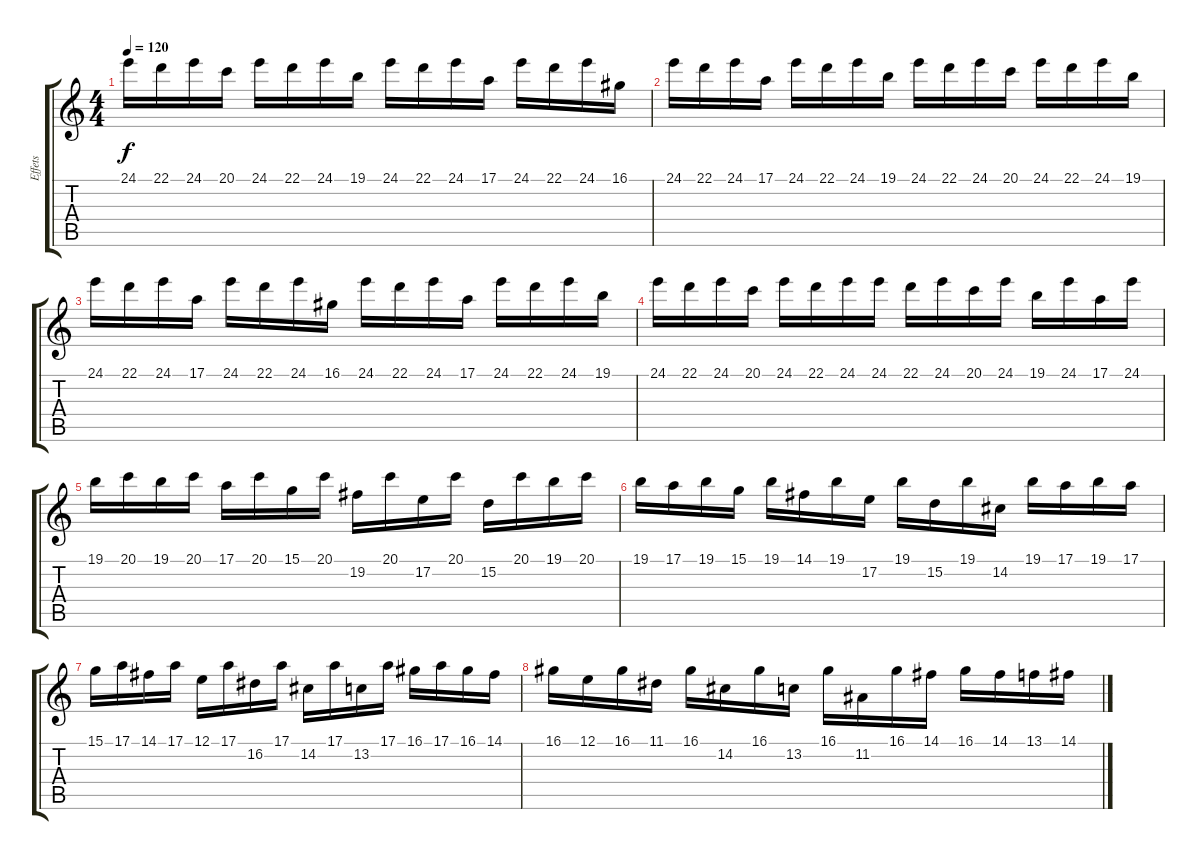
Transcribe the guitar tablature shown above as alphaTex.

\track ("Effets" "Effets") {instrument musicbox}
\staff {score tabs}
\tuning (E4 B3 G3 D3 A2 E2) {hide}
\ts (4 4)
\tempo 120
\clef g2
\ks c
24.1.16{dy f volume 3 balance 0 instrument musicbox} 22.1.16{volume 15 balance 16} 24.1.16{balance 0} 20.1.16{balance 16} 24.1.16{balance 0} 22.1.16{balance 16} 24.1.16{balance 0} 19.1.16{balance 16} 24.1.16{balance 0} 22.1.16{balance 16} 24.1.16{balance 0} 17.1.16{balance 16} 24.1.16{balance 0} 22.1.16{balance 16} 24.1.16{balance 0} 16.1.16{balance 16} |
24.1.16{balance 0} 22.1.16{balance 16} 24.1.16{balance 0} 17.1.16{balance 16} 24.1.16{balance 0} 22.1.16{balance 16} 24.1.16{balance 0} 19.1.16{balance 16} 24.1.16{balance 0} 22.1.16{balance 16} 24.1.16{balance 0} 20.1.16{balance 16} 24.1.16{balance 0} 22.1.16{balance 16} 24.1.16{balance 0} 19.1.16{balance 16} |
24.1.16{balance 0} 22.1.16{balance 16} 24.1.16{balance 0} 17.1.16{balance 16} 24.1.16{balance 0} 22.1.16{balance 16} 24.1.16{balance 0} 16.1.16{balance 16} 24.1.16{balance 0} 22.1.16{balance 16} 24.1.16{balance 0} 17.1.16{balance 16} 24.1.16{balance 0} 22.1.16{balance 16} 24.1.16{balance 0} 19.1.16{balance 16} |
24.1.16{balance 0} 22.1.16{balance 16} 24.1.16{balance 0} 20.1.16{balance 16} 24.1.16{balance 0} 22.1.16{balance 16} 24.1.16{balance 0} 24.1.16{balance 16} 22.1.16{balance 0} 24.1.16{balance 16} 20.1.16{balance 0} 24.1.16{balance 16} 19.1.16{balance 0} 24.1.16{balance 16} 17.1.16{balance 0} 24.1.16{balance 16} |
19.1.16{balance 0} 20.1.16{balance 16} 19.1.16{balance 0} 20.1.16{balance 16} 17.1.16{balance 0} 20.1.16{balance 16} 15.1.16{balance 0} 20.1.16{balance 16} 19.2.16{balance 0} 20.1.16{balance 16} 17.2.16{balance 0} 20.1.16{balance 16} 15.2.16{balance 0} 20.1.16{balance 16} 19.1.16{balance 0} 20.1.16{balance 16} |
19.1.16{balance 0} 17.1.16{balance 16} 19.1.16{balance 0} 15.1.16{balance 16} 19.1.16{balance 0} 14.1.16{balance 16} 19.1.16{balance 0} 17.2.16{balance 16} 19.1.16{balance 0} 15.2.16{balance 16} 19.1.16{balance 0} 14.2.16{balance 16} 19.1.16{balance 0} 17.1.16{balance 16} 19.1.16{balance 0} 17.1.16{balance 16} |
15.1.16{balance 0} 17.1.16{balance 16} 14.1.16{balance 0} 17.1.16{balance 16} 12.1.16{balance 0} 17.1.16{balance 16} 16.2.16{balance 0} 17.1.16{balance 16} 14.2.16{balance 0} 17.1.16{balance 16} 13.2.16{balance 0} 17.1.16{balance 16} 16.1.16{balance 0} 17.1.16{balance 16} 16.1.16{balance 0} 14.1.16{balance 16} |
16.1.16{balance 0} 12.1.16{balance 16} 16.1.16{balance 0} 11.1.16{balance 16} 16.1.16{balance 0} 14.2.16{balance 16} 16.1.16{balance 0} 13.2.16{balance 16} 16.1.16{balance 0} 11.2.16{balance 16} 16.1.16{balance 0} 14.1.16{balance 16} 16.1.16{balance 0} 14.1.16{balance 16} 13.1.16{balance 0} 14.1.16{balance 16}
